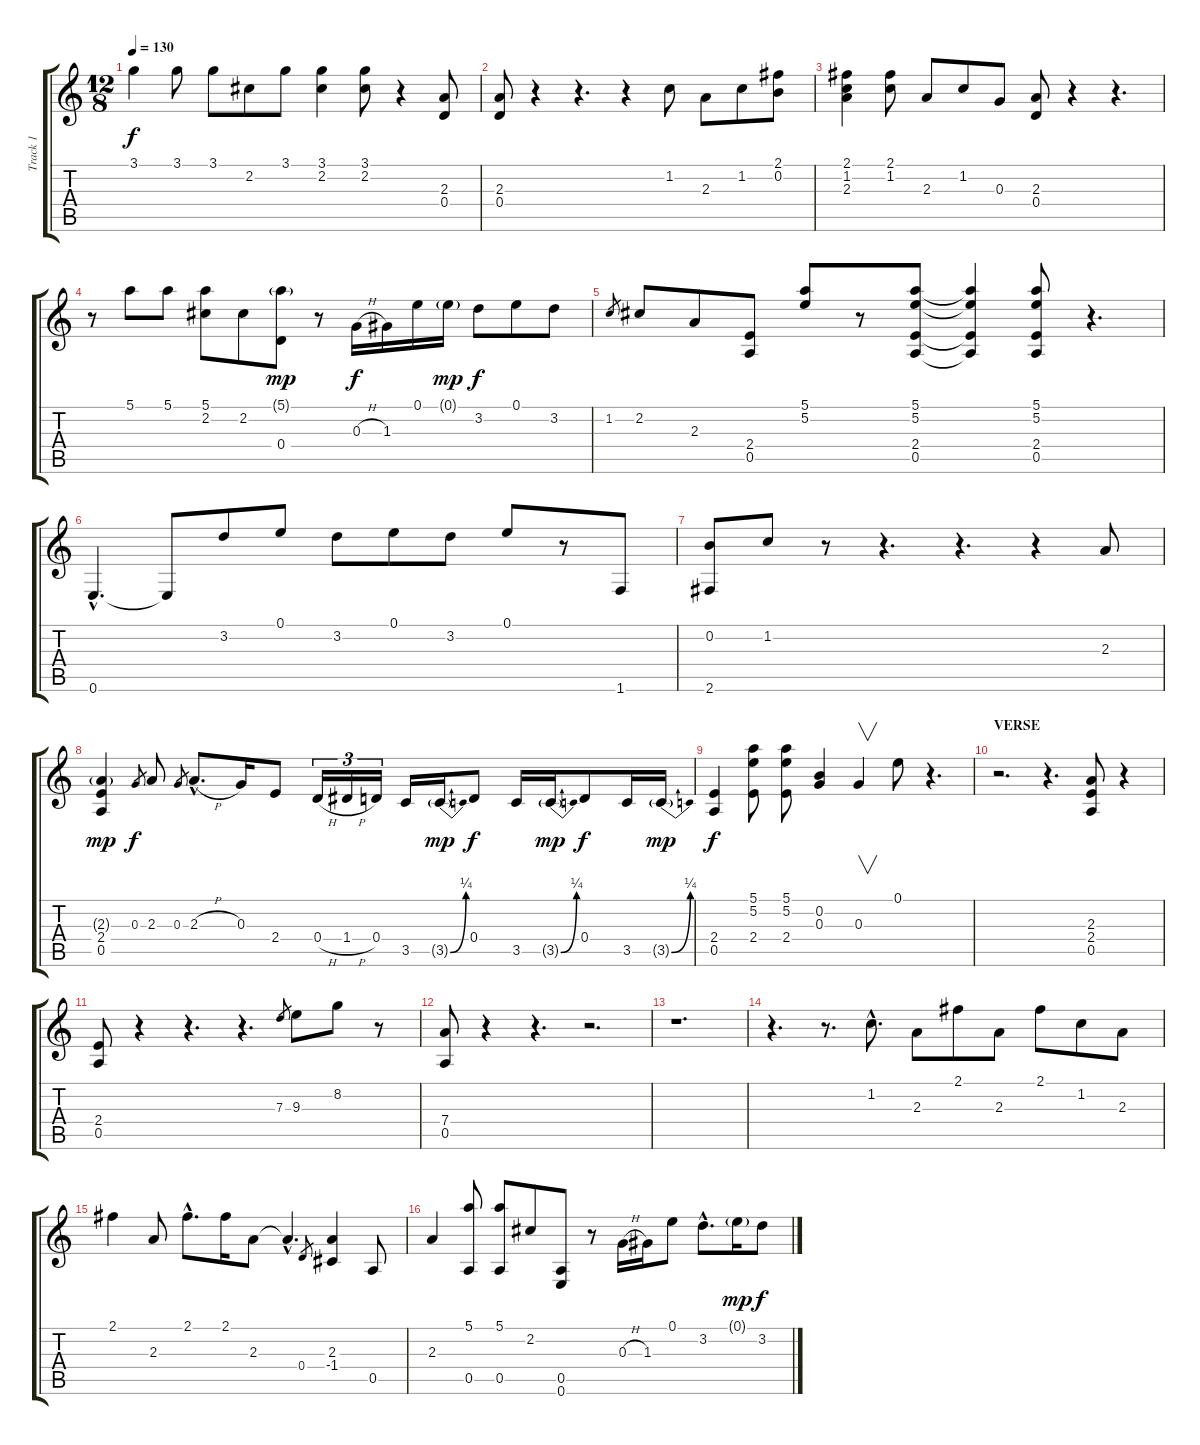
\track ("Track 1" "Track 1") {instrument electricguitarclean}
\staff {score tabs}
\tuning (E4 B3 G3 D3 A2 E2) {hide}
\ts (12 8)
\tempo 130
\clef g2
\ks c
3.1.4{dy f} 3.1.8 3.1.8 2.2.8 3.1.8 (3.1 2.2).4 (3.1 2.2).8 r.4 (2.3 0.4).8 |
(2.3 0.4).8 r.4 r.4{d} r.4 1.2.8 2.3.8 1.2.8 (2.1 0.2).8 |
(2.1 1.2 2.3).4 (2.1 1.2).8 2.3.8 1.2.8 0.3.8 (2.3 0.4).8 r.4 r.4{d} |
r.8 5.1.8 5.1.8 (5.1 2.2).8 2.2.8 (5.1{g} 0.4).8{dy mp} r.8 0.3{h}.16{dy f} 1.3.16 0.1.16 0.1{g}.16{dy mp} 3.2.8{dy f} 0.1.8 3.2.8 |
1.2.8{gr} 2.2.8 2.3.8 (2.4 0.5).8 (5.1 5.2).8 r.8 (5.1 5.2 2.4 0.5).8 (5.1{t} 5.2{t} 2.4{t} 0.5{t}).4 (5.1 5.2 2.4 0.5).8 r.4{d} |
0.6{hac}.4{d} 0.6{t}.8 3.2.8 0.1.8 3.2.8 0.1.8 3.2.8 0.1.8 r.8 1.6.8 |
(0.2 2.6).8 1.2.8 r.8 r.4{d} r.4{d} r.4 2.3.8 |
(2.3{g} 2.4 0.5).4{dy mp} 0.3.8{gr dy f} 2.3.8 0.3.8{gr} 2.3{h hac}.8{d} 0.3.16 2.4.8 0.4{h}.16{tu (3 2)} 1.4{h}.16{tu (3 2)} 0.4.16{tu (3 2)} 3.5.16 3.5{be (bend 0 0 60 1) g}.16{dy mp} 0.4.8{dy f} 3.5.16 3.5{be (bend 0 0 60 1) g}.16{dy mp} 0.4.8{dy f} 3.5.16 3.5{be (bend 0 0 60 1) g}.16{dy mp} |
(2.4 0.5).4{dy f} (5.1 5.2 2.4).8 (5.1 5.2 2.4).8 (0.2 0.3).4 0.3.4{v} 0.1.8 r.4{d} |
\section ("" "VERSE")
r.2{d} r.4{d} (2.3 2.4 0.5).8 r.4 |
(2.4 0.5).8 r.4 r.4{d} r.4{d} 7.3.8{gr} 9.3.8 8.2.8 r.8 |
(7.4 0.5).8 r.4 r.4{d} r.2{d} |
r.1{d} |
r.4{d} r.8{d} 1.2{hac}.8{d} 2.3.8 2.1.8 2.3.8 2.1.8 1.2.8 2.3.8 |
2.1.4 2.3.8 2.1{hac}.8{d} 2.1.16 2.3.8 2.3{hac t}.4{d} 0.4.8{gr} (2.3 -1.4).4 0.5.8 |
2.3.4 (5.1 0.5).8 (5.1 0.5).8 2.2.8 (0.5 0.6).8 r.8 0.3{h}.16 1.3.16 0.1.8 3.2{hac}.8{d} 0.1{g}.16{dy mp} 3.2.8{dy f}
